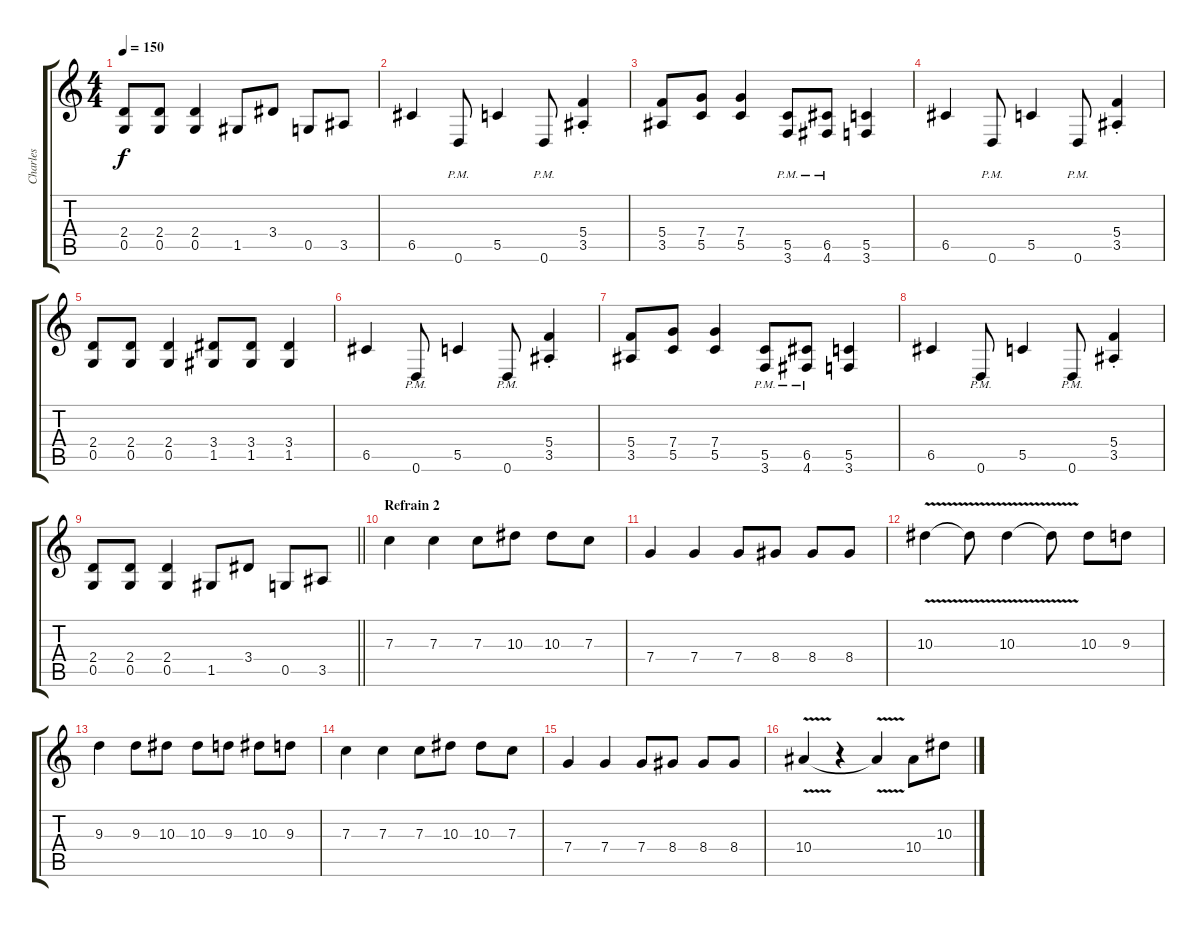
\track ("Charles" "Charles") {instrument distortionguitar}
\staff {score tabs}
\tuning (D4 A3 F3 C3 G2 D2) {hide}
\ts (4 4)
\tempo 150
\clef g2
\ks c
(2.4 0.5).8{dy f} (2.4 0.5).8 (2.4 0.5).4 1.5.8 3.4.8 0.5.8 3.5.8 |
6.5.4 0.6{pm}.8 5.5.4 0.6{pm}.8 (5.4{st} 3.5{st}).4 |
(5.4 3.5).8 (7.4 5.5).8 (7.4 5.5).4 (5.5{pm} 3.6{pm}).8 (6.5{pm} 4.6{pm}).8 (5.5 3.6).4 |
6.5.4 0.6{pm}.8 5.5.4 0.6{pm}.8 (5.4{st} 3.5{st}).4 |
(2.4 0.5).8 (2.4 0.5).8 (2.4 0.5).4 (3.4 1.5).8 (3.4 1.5).8 (3.4 1.5).4 |
6.5.4 0.6{pm}.8 5.5.4 0.6{pm}.8 (5.4{st} 3.5{st}).4 |
(5.4 3.5).8 (7.4 5.5).8 (7.4 5.5).4 (5.5{pm} 3.6{pm}).8 (6.5{pm} 4.6{pm}).8 (5.5 3.6).4 |
6.5.4 0.6{pm}.8 5.5.4 0.6{pm}.8 (5.4{st} 3.5{st}).4 |
\barLineRight lightlight
(2.4 0.5).8 (2.4 0.5).8 (2.4 0.5).4 1.5.8 3.4.8 0.5.8 3.5.8 |
\section ("" "Refrain 2")
7.3.4{volume 10} 7.3.4 7.3.8 10.3.8 10.3.8 7.3.8 |
7.4.4 7.4.4 7.4.8 8.4.8 8.4.8 8.4.8 |
10.3{v}.4 10.3{t}.8 10.3{v}.4 10.3{t}.8 10.3.8 9.3.8 |
9.3.4 9.3.8 10.3.8 10.3.8 9.3.8 10.3.8 9.3.8 |
7.3.4 7.3.4 7.3.8 10.3.8 10.3.8 7.3.8 |
7.4.4 7.4.4 7.4.8 8.4.8 8.4.8 8.4.8 |
10.4{v}.4 r.4 10.4{t}.4 10.4.8 10.3.8
